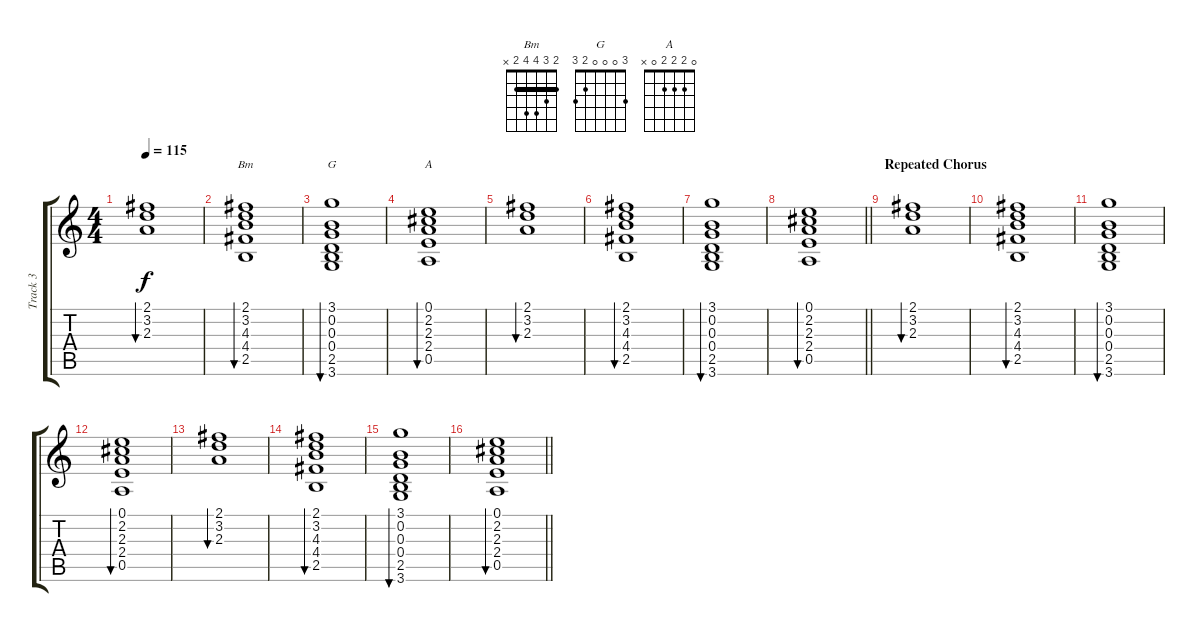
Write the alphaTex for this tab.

\track ("Track 3" "Track 3") {instrument distortionguitar}
\staff {score tabs}
\tuning (E4 B3 G3 D3 A2 E2) {hide}
\chord ("Bm" 2 3 4 4 2 x) {barre 2}
\chord ("G" 3 0 0 0 2 3)
\chord ("A" 0 2 2 2 0 x)
\ts (4 4)
\tempo 115
\clef g2
\ks c
(2.1 3.2 2.3).1{bu 240 dy f} |
(2.1 3.2 4.3 4.4 2.5).1{bu 240 ch "Bm"} |
(3.1 0.2 0.3 0.4 2.5 3.6).1{bu 240 ch "G"} |
(0.1 2.2 2.3 2.4 0.5).1{bu 240 ch "A"} |
(2.1 3.2 2.3).1{bu 240} |
(2.1 3.2 4.3 4.4 2.5).1{bu 240} |
(3.1 0.2 0.3 0.4 2.5 3.6).1{bu 240} |
\barLineRight lightlight
(0.1 2.2 2.3 2.4 0.5).1{bu 240} |
\section ("" "Repeated Chorus")
(2.1 3.2 2.3).1{bu 240} |
(2.1 3.2 4.3 4.4 2.5).1{bu 240} |
(3.1 0.2 0.3 0.4 2.5 3.6).1{bu 240} |
(0.1 2.2 2.3 2.4 0.5).1{bu 240} |
(2.1 3.2 2.3).1{bu 240} |
(2.1 3.2 4.3 4.4 2.5).1{bu 240} |
(3.1 0.2 0.3 0.4 2.5 3.6).1{bu 240} |
\barLineRight lightlight
(0.1 2.2 2.3 2.4 0.5).1{bu 240}
